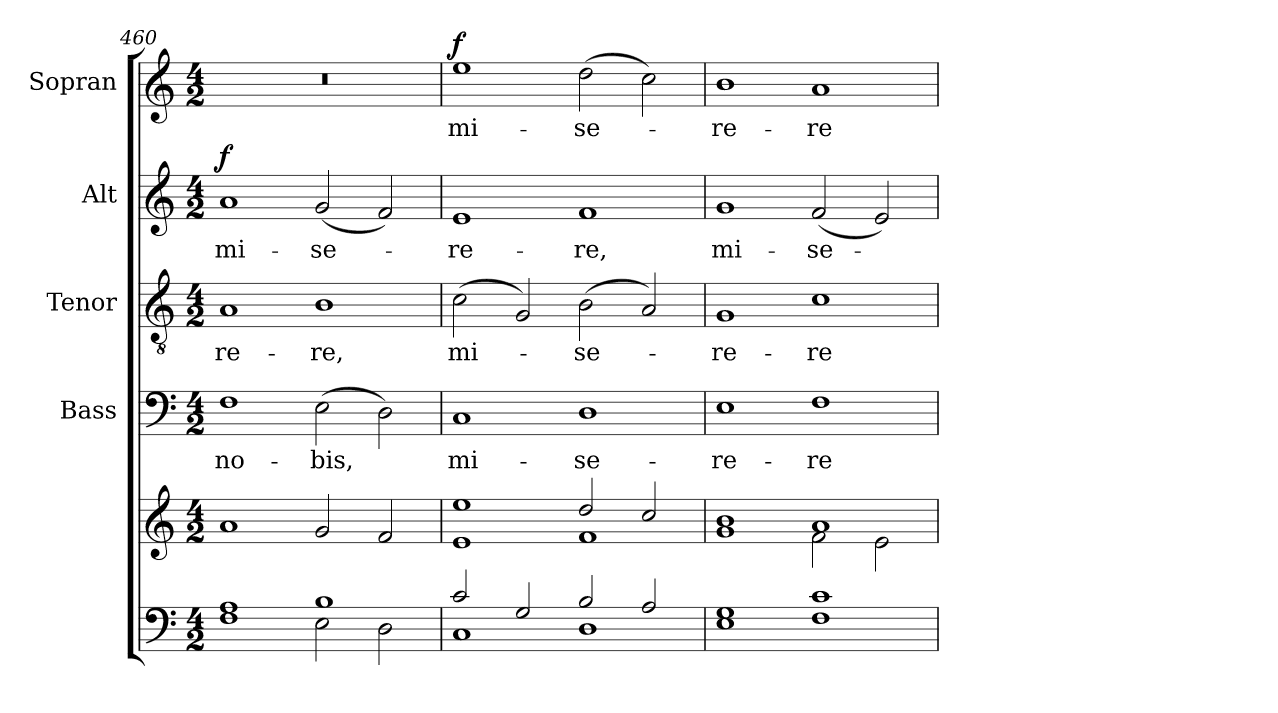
**kern	**kern	**kern	**text	**kern	**text	**kern	**text	**dynam	**kern	**text	**dynam
*part5	*part5	*part4	*part4	*part3	*part3	*part2	*part2	*part2	*part1	*part1	*part1
*staff6	*staff5	*staff4	*staff4	*staff3	*staff3	*staff2	*staff2	*staff2	*staff1	*staff1	*staff1
*	*	*I"Bass	*	*I"Tenor	*	*I"Alt	*	*	*I"Sopran	*	*
*	*	*I'B.	*	*I'T.	*	*I'A.	*	*	*I'S.	*	*
*clefF4	*clefG2	*clefF4	*	*clefGv2	*	*clefG2	*	*	*clefG2	*	*
*k[]	*k[]	*k[]	*	*k[]	*	*k[]	*	*	*k[]	*	*
*C:	*C:	*C:	*	*C:	*	*C:	*	*	*C:	*	*
*M4/2	*M4/2	*M4/2	*	*M4/2	*	*M4/2	*	*	*M4/2	*	*
=460	=460	=460	=460	=460	=460	=460	=460	=460	=460	=460	=460
*^	*	*	*	*	*	*	*	*	*	*	*
!	!	!	!	!LO:LY:b	!	!LO:LY:b	!	!LO:LY:b	!LO:DY:a	!	!	!
1A	1F	1a	1F	no-	1A	-re-	1a	mi-	f	0r	.	.
!	!	!	!	!LO:LY:b	!	!LO:LY:b	!	!LO:LY:b	!	!	!	!
1B	2E\	2g/	(>2E\	-bis,	1B	-re,	(<2g/	-se-	.	.	.	.
.	2D\	2f/	2D\)	.	.	.	2f/)	.	.	.	.	.
=461	=461	=461	=461	=461	=461	=461	=461	=461	=461	=461	=461	=461
*	*	*^	*	*	*	*	*	*	*	*	*	*
!	!	!	!	!	!LO:LY:b	!	!LO:LY:b	!	!LO:LY:b	!	!	!LO:LY:b	!LO:DY:a
2c/	1C	1ee	1e	1C	mi-	(<2c\	mi-	1e	-re-	.	1ee	mi-	f
2G/	.	.	.	.	.	2G/)	.	.	.	.	.	.	.
!	!	!	!	!	!LO:LY:b	!	!LO:LY:b	!	!LO:LY:b	!	!	!LO:LY:b	!
2B/	1D	2dd/	1f	1D	-se-	(<2B\	-se-	1f	-re,	.	(>2dd\	-se-	.
2A/	.	2cc/	.	.	.	2A/)	.	.	.	.	2cc\)	.	.
=462	=462	=462	=462	=462	=462	=462	=462	=462	=462	=462	=462	=462	=462
!	!	!	!	!	!LO:LY:b	!	!LO:LY:b	!	!LO:LY:b	!	!	!LO:LY:b	!
1G	1E	1b	1g	1E	-re-	1G	-re-	1g	mi-	.	1b	-re-	.
!	!	!	!	!	!LO:LY:b	!	!LO:LY:b	!	!LO:LY:b	!	!	!LO:LY:b	!
1c	1F	1a	2f\	1F	-re	1c	-re	(<2f/	-se-	.	1a	-re	.
.	.	.	2e\	.	.	.	.	2e/)	.	.	.	.	.
*v	*v	*	*	*	*	*	*	*	*	*	*	*	*
*	*v	*v	*	*	*	*	*	*	*	*	*	*
=	=	=	=	=	=	=	=	=	=	=	=
*-	*-	*-	*-	*-	*-	*-	*-	*-	*-	*-	*-
